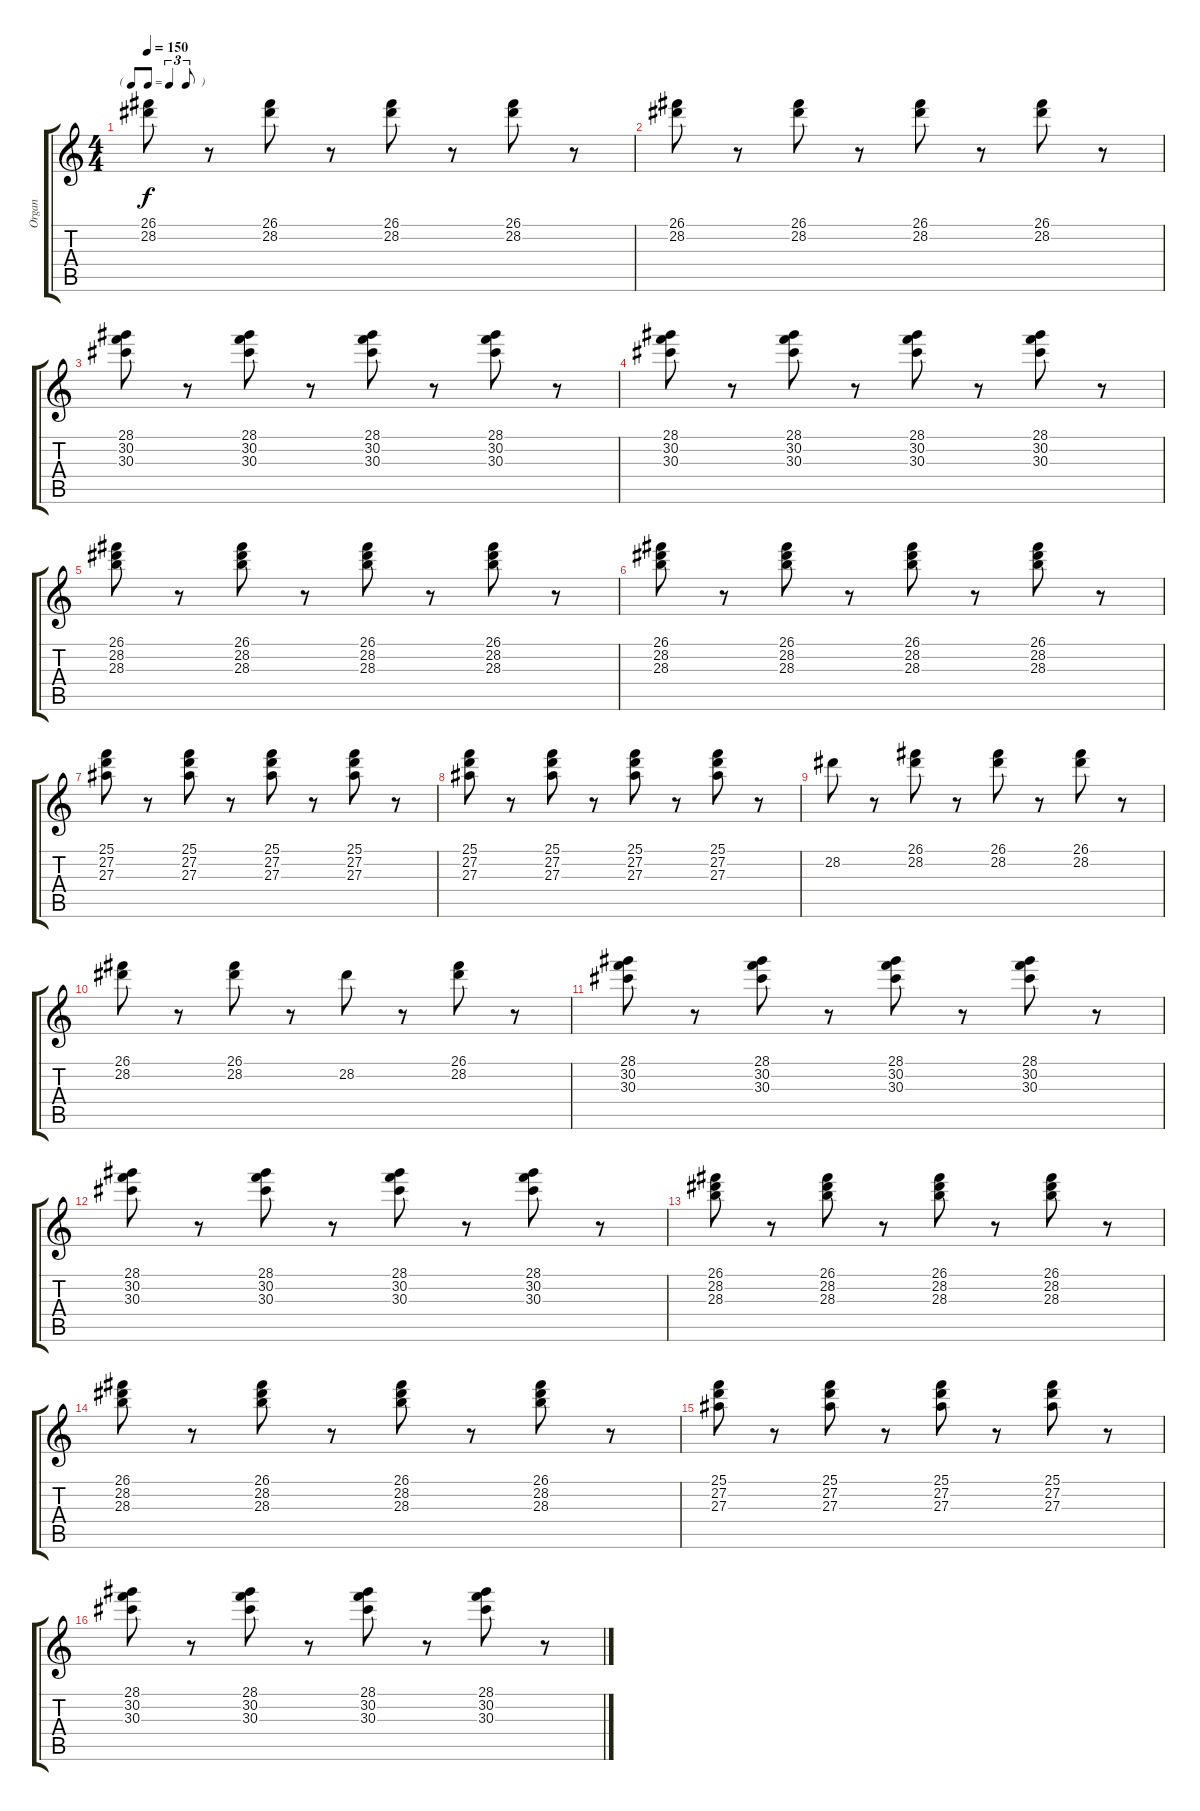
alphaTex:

\track ("Organ" "Organ") {instrument rockorgan}
\staff {score tabs}
\tuning (E4 B3 G3 D3 A2 E2) {hide}
\ts (4 4)
\tf triplet8th
\tempo 150
\clef g2
\ks c
(26.1 28.2).8{dy f} r.8 (26.1 28.2).8 r.8 (26.1 28.2).8 r.8 (26.1 28.2).8 r.8 |
(26.1 28.2).8 r.8 (26.1 28.2).8 r.8 (26.1 28.2).8 r.8 (26.1 28.2).8 r.8 |
(28.1 30.2 30.3).8 r.8 (28.1 30.2 30.3).8 r.8 (28.1 30.2 30.3).8 r.8 (28.1 30.2 30.3).8 r.8 |
(28.1 30.2 30.3).8 r.8 (28.1 30.2 30.3).8 r.8 (28.1 30.2 30.3).8 r.8 (28.1 30.2 30.3).8 r.8 |
(26.1 28.2 28.3).8 r.8 (26.1 28.2 28.3).8 r.8 (26.1 28.2 28.3).8 r.8 (26.1 28.2 28.3).8 r.8 |
(26.1 28.2 28.3).8 r.8 (26.1 28.2 28.3).8 r.8 (26.1 28.2 28.3).8 r.8 (26.1 28.2 28.3).8 r.8 |
(25.1 27.2 27.3).8 r.8 (25.1 27.2 27.3).8 r.8 (25.1 27.2 27.3).8 r.8 (25.1 27.2 27.3).8 r.8 |
(25.1 27.2 27.3).8 r.8 (25.1 27.2 27.3).8 r.8 (25.1 27.2 27.3).8 r.8 (25.1 27.2 27.3).8 r.8 |
28.2.8 r.8 (26.1 28.2).8 r.8 (26.1 28.2).8 r.8 (26.1 28.2).8 r.8 |
(26.1 28.2).8 r.8 (26.1 28.2).8 r.8 28.2.8 r.8 (26.1 28.2).8 r.8 |
(28.1 30.2 30.3).8 r.8 (28.1 30.2 30.3).8 r.8 (28.1 30.2 30.3).8 r.8 (28.1 30.2 30.3).8 r.8 |
(28.1 30.2 30.3).8 r.8 (28.1 30.2 30.3).8 r.8 (28.1 30.2 30.3).8 r.8 (28.1 30.2 30.3).8 r.8 |
(26.1 28.2 28.3).8 r.8 (26.1 28.2 28.3).8 r.8 (26.1 28.2 28.3).8 r.8 (26.1 28.2 28.3).8 r.8 |
(26.1 28.2 28.3).8 r.8 (26.1 28.2 28.3).8 r.8 (26.1 28.2 28.3).8 r.8 (26.1 28.2 28.3).8 r.8 |
(25.1 27.2 27.3).8 r.8 (25.1 27.2 27.3).8 r.8 (25.1 27.2 27.3).8 r.8 (25.1 27.2 27.3).8 r.8 |
(28.1 30.2 30.3).8 r.8 (28.1 30.2 30.3).8 r.8 (28.1 30.2 30.3).8 r.8 (28.1 30.2 30.3).8 r.8
